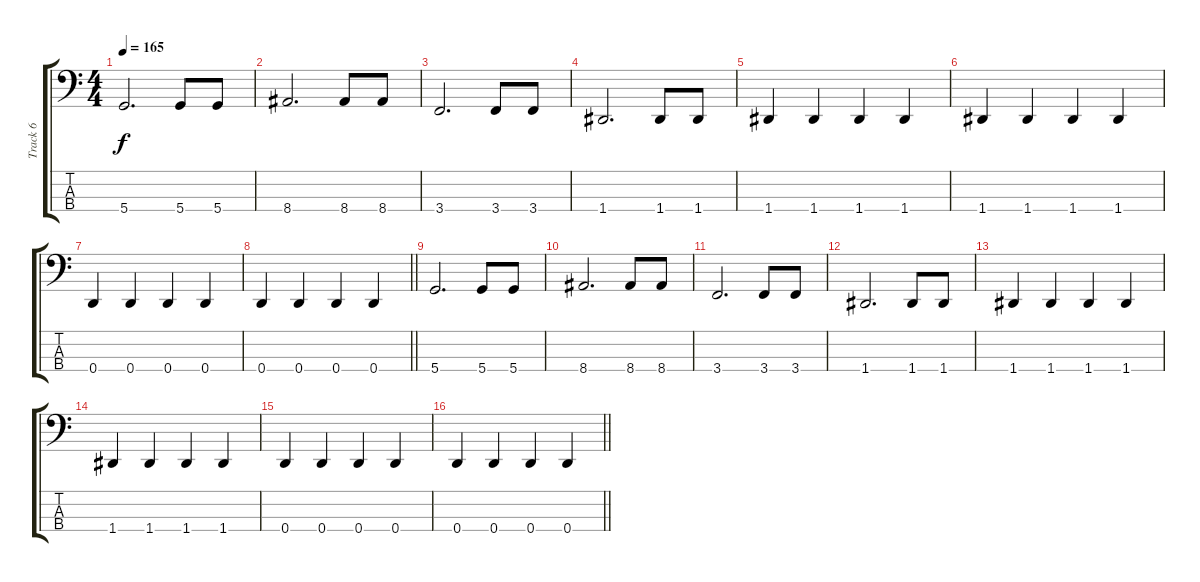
\track ("Track 6" "Track 6") {instrument electricbassfinger}
\staff {score tabs}
\tuning (G2 D2 A1 D1) {hide}
\ts (4 4)
\tempo 165
\clef f4
\ks c
5.4.2{d dy f} 5.4.8 5.4.8 |
8.4.2{d} 8.4.8 8.4.8 |
3.4.2{d} 3.4.8 3.4.8 |
1.4.2{d} 1.4.8 1.4.8 |
1.4.4 1.4.4 1.4.4 1.4.4 |
1.4.4 1.4.4 1.4.4 1.4.4 |
0.4.4 0.4.4 0.4.4 0.4.4 |
\barLineRight lightlight
0.4.4 0.4.4 0.4.4 0.4.4 |
5.4.2{d} 5.4.8 5.4.8 |
8.4.2{d} 8.4.8 8.4.8 |
3.4.2{d} 3.4.8 3.4.8 |
1.4.2{d} 1.4.8 1.4.8 |
1.4.4 1.4.4 1.4.4 1.4.4 |
1.4.4 1.4.4 1.4.4 1.4.4 |
0.4.4 0.4.4 0.4.4 0.4.4 |
\barLineRight lightlight
0.4.4 0.4.4 0.4.4 0.4.4
